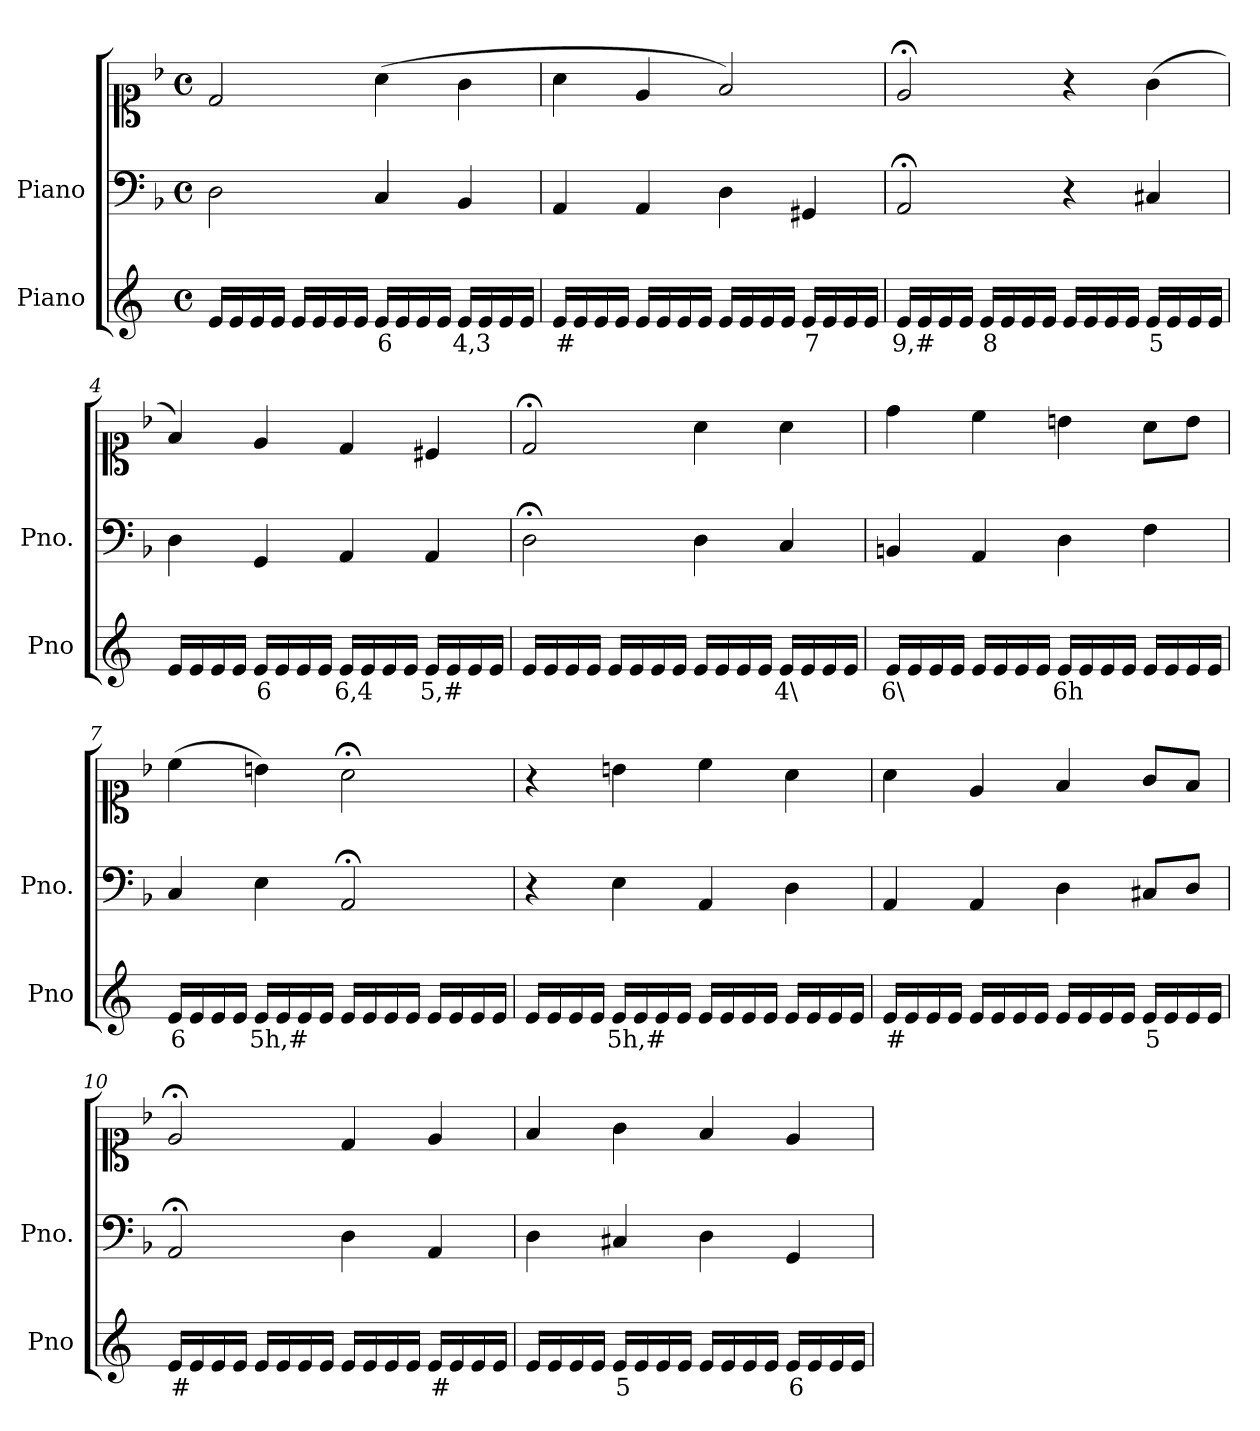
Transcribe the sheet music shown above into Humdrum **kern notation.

**kern	**text	**kern	**kern
*part2	*part2	*part1	*part1
*staff3	*staff3	*staff2	*staff1
*I"Piano	*	*I"Piano	*
*I'Pno	*	*I'Pno.	*
*clefG2	*	*clefF4	*clefC1
*k[]	*	*k[b-]	*k[b-]
*M4/4	*	*M4/4	*M4/4
*met(c)	*	*met(c)	*met(c)
=1	=1	=1	=1
16e/LL	.	2D\	2d/
16e/	.	.	.
16e/	.	.	.
16e/JJ	.	.	.
16e/LL	.	.	.
16e/	.	.	.
16e/	.	.	.
16e/JJ	.	.	.
!	!LO:LY:b	!	!
16e/LL	6	4C/	(>4a\
16e/	.	.	.
16e/	.	.	.
16e/JJ	.	.	.
!	!LO:LY:b	!	!
16e/LL	4,3	4BB-/	4g\
16e/	.	.	.
16e/	.	.	.
16e/JJ	.	.	.
=2	=2	=2	=2
!	!LO:LY:b	!	!
16e/LL	#	4AA/	4a\
16e/	.	.	.
16e/	.	.	.
16e/JJ	.	.	.
16e/LL	.	4AA/	4e/
16e/	.	.	.
16e/	.	.	.
16e/JJ	.	.	.
16e/LL	.	4D\	2f/)
16e/	.	.	.
16e/	.	.	.
16e/JJ	.	.	.
!	!LO:LY:b	!	!
16e/LL	7	4GG#X/	.
16e/	.	.	.
16e/	.	.	.
16e/JJ	.	.	.
=3	=3	=3	=3
!	!LO:LY:b	!	!
16e/LL	9,#	2AA;</	2e;</
16e/	.	.	.
16e/	.	.	.
16e/JJ	.	.	.
!	!LO:LY:b	!	!
16e/LL	8	.	.
16e/	.	.	.
16e/	.	.	.
16e/JJ	.	.	.
16e/LL	.	4r	4r
16e/	.	.	.
16e/	.	.	.
16e/JJ	.	.	.
!	!LO:LY:b	!	!
16e/LL	5	4C#X/	(>4g\
16e/	.	.	.
16e/	.	.	.
16e/JJ	.	.	.
=4	=4	=4	=4
16e/LL	.	4D\	4f/)
16e/	.	.	.
16e/	.	.	.
16e/JJ	.	.	.
!	!LO:LY:b	!	!
16e/LL	6	4GG/	4e/
16e/	.	.	.
16e/	.	.	.
16e/JJ	.	.	.
!	!LO:LY:b	!	!
16e/LL	6,4	4AA/	4d/
16e/	.	.	.
16e/	.	.	.
16e/JJ	.	.	.
!	!LO:LY:b	!	!
16e/LL	5,#	4AA/	4c#X/
16e/	.	.	.
16e/	.	.	.
16e/JJ	.	.	.
=5	=5	=5	=5
16e/LL	.	2D;<\	2d;</
16e/	.	.	.
16e/	.	.	.
16e/JJ	.	.	.
16e/LL	.	.	.
16e/	.	.	.
16e/	.	.	.
16e/JJ	.	.	.
16e/LL	.	4D\	4a\
16e/	.	.	.
16e/	.	.	.
16e/JJ	.	.	.
!	!LO:LY:b	!	!
16e/LL	4\	4C/	4a\
16e/	.	.	.
16e/	.	.	.
16e/JJ	.	.	.
=6	=6	=6	=6
!	!LO:LY:b	!	!
16e/LL	6\	4BBn/	4dd\
16e/	.	.	.
16e/	.	.	.
16e/JJ	.	.	.
16e/LL	.	4AA/	4cc\
16e/	.	.	.
16e/	.	.	.
16e/JJ	.	.	.
!	!LO:LY:b	!	!
16e/LL	6h	4D\	4bn\
16e/	.	.	.
16e/	.	.	.
16e/JJ	.	.	.
16e/LL	.	4F\	8a\L
16e/	.	.	.
16e/	.	.	8b\J
16e/JJ	.	.	.
=7	=7	=7	=7
!	!LO:LY:b	!	!
16e/LL	6	4C/	(>4cc\
16e/	.	.	.
16e/	.	.	.
16e/JJ	.	.	.
!	!LO:LY:b	!	!
16e/LL	5h,#	4E\	4bn\)
16e/	.	.	.
16e/	.	.	.
16e/JJ	.	.	.
16e/LL	.	2AA;</	2a;<\
16e/	.	.	.
16e/	.	.	.
16e/JJ	.	.	.
16e/LL	.	.	.
16e/	.	.	.
16e/	.	.	.
16e/JJ	.	.	.
=8	=8	=8	=8
16e/LL	.	4r	4r
16e/	.	.	.
16e/	.	.	.
16e/JJ	.	.	.
!	!LO:LY:b	!	!
16e/LL	5h,#	4E\	4bn\
16e/	.	.	.
16e/	.	.	.
16e/JJ	.	.	.
16e/LL	.	4AA/	4cc\
16e/	.	.	.
16e/	.	.	.
16e/JJ	.	.	.
16e/LL	.	4D\	4a\
16e/	.	.	.
16e/	.	.	.
16e/JJ	.	.	.
=9	=9	=9	=9
!	!LO:LY:b	!	!
16e/LL	#	4AA/	4a\
16e/	.	.	.
16e/	.	.	.
16e/JJ	.	.	.
16e/LL	.	4AA/	4e/
16e/	.	.	.
16e/	.	.	.
16e/JJ	.	.	.
16e/LL	.	4D\	4f/
16e/	.	.	.
16e/	.	.	.
16e/JJ	.	.	.
!	!LO:LY:b	!	!
16e/LL	5	8C#X/L	8g/L
16e/	.	.	.
16e/	.	8D/J	8f/J
16e/JJ	.	.	.
=10	=10	=10	=10
!	!LO:LY:b	!	!
16e/LL	#	2AA;</	2e;</
16e/	.	.	.
16e/	.	.	.
16e/JJ	.	.	.
16e/LL	.	.	.
16e/	.	.	.
16e/	.	.	.
16e/JJ	.	.	.
16e/LL	.	4D\	4d/
16e/	.	.	.
16e/	.	.	.
16e/JJ	.	.	.
!	!LO:LY:b	!	!
16e/LL	#	4AA/	4e/
16e/	.	.	.
16e/	.	.	.
16e/JJ	.	.	.
=11	=11	=11	=11
16e/LL	.	4D\	4f/
16e/	.	.	.
16e/	.	.	.
16e/JJ	.	.	.
!	!LO:LY:b	!	!
16e/LL	5	4C#X/	4g\
16e/	.	.	.
16e/	.	.	.
16e/JJ	.	.	.
16e/LL	.	4D\	4f/
16e/	.	.	.
16e/	.	.	.
16e/JJ	.	.	.
!	!LO:LY:b	!	!
16e/LL	6	4GG/	4e/
16e/	.	.	.
16e/	.	.	.
16e/JJ	.	.	.
=	=	=	=
*-	*-	*-	*-
